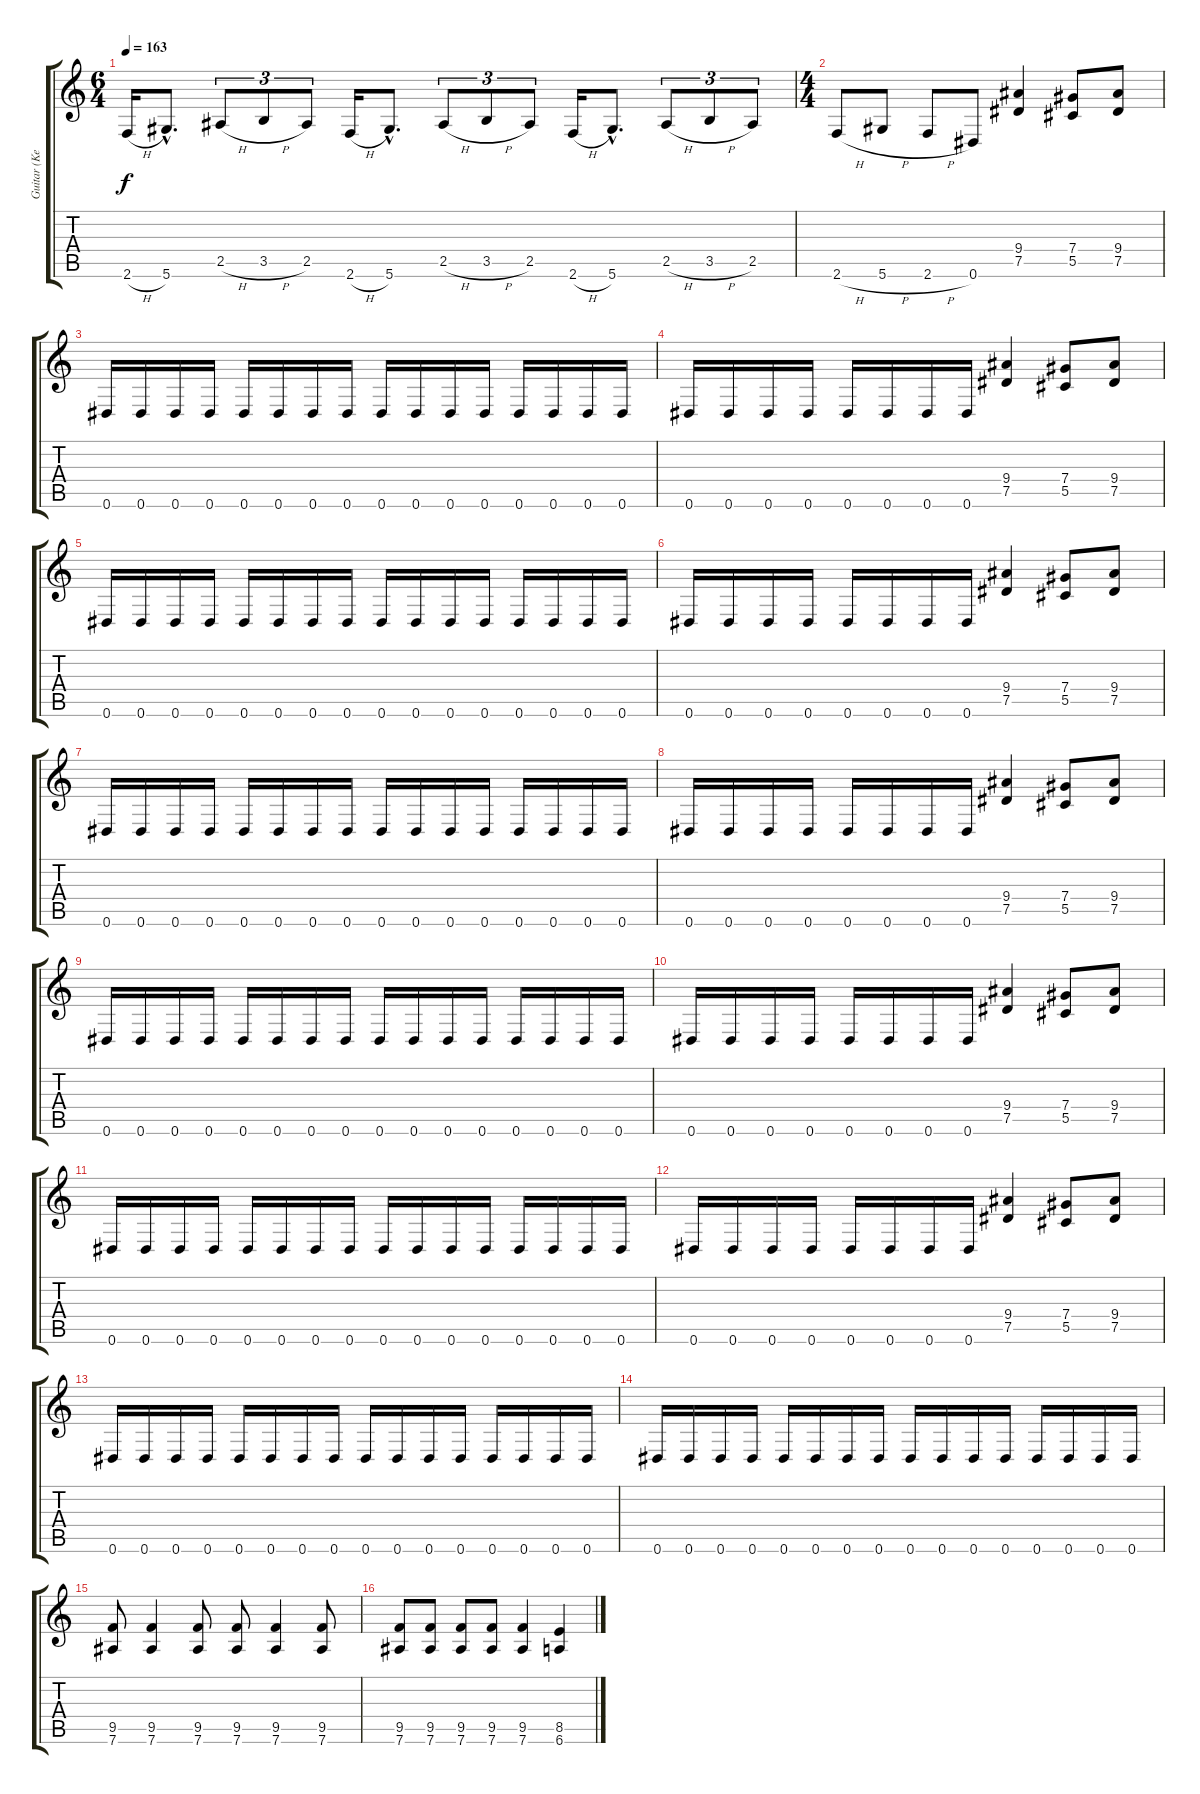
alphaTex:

\track ("Guitar (Kerry King)" "Guitar (Ke") {instrument distortionguitar}
\staff {score tabs}
\tuning (Eb4 Bb3 Gb3 Db3 Ab2 Eb2) {hide}
\ts (6 4)
\tempo 163
\clef g2
\ks c
2.6{h}.16{dy f} 5.6{hac}.8{d} 2.5{h}.8{tu (3 2)} 3.5{h}.8{tu (3 2)} 2.5.8{tu (3 2)} 2.6{h}.16 5.6{hac}.8{d} 2.5{h}.8{tu (3 2)} 3.5{h}.8{tu (3 2)} 2.5.8{tu (3 2)} 2.6{h}.16 5.6{hac}.8{d} 2.5{h}.8{tu (3 2)} 3.5{h}.8{tu (3 2)} 2.5.8{tu (3 2)} |
\ts (4 4)
2.6{h}.8 5.6{h}.8 2.6{h}.8 0.6.8 (9.4 7.5).4 (7.4 5.5).8 (9.4 7.5).8 |
0.6.16 0.6.16 0.6.16 0.6.16 0.6.16 0.6.16 0.6.16 0.6.16 0.6.16 0.6.16 0.6.16 0.6.16 0.6.16 0.6.16 0.6.16 0.6.16 |
0.6.16 0.6.16 0.6.16 0.6.16 0.6.16 0.6.16 0.6.16 0.6.16 (9.4 7.5).4 (7.4 5.5).8 (9.4 7.5).8 |
0.6.16 0.6.16 0.6.16 0.6.16 0.6.16 0.6.16 0.6.16 0.6.16 0.6.16 0.6.16 0.6.16 0.6.16 0.6.16 0.6.16 0.6.16 0.6.16 |
0.6.16 0.6.16 0.6.16 0.6.16 0.6.16 0.6.16 0.6.16 0.6.16 (9.4 7.5).4 (7.4 5.5).8 (9.4 7.5).8 |
0.6.16 0.6.16 0.6.16 0.6.16 0.6.16 0.6.16 0.6.16 0.6.16 0.6.16 0.6.16 0.6.16 0.6.16 0.6.16 0.6.16 0.6.16 0.6.16 |
0.6.16 0.6.16 0.6.16 0.6.16 0.6.16 0.6.16 0.6.16 0.6.16 (9.4 7.5).4 (7.4 5.5).8 (9.4 7.5).8 |
0.6.16 0.6.16 0.6.16 0.6.16 0.6.16 0.6.16 0.6.16 0.6.16 0.6.16 0.6.16 0.6.16 0.6.16 0.6.16 0.6.16 0.6.16 0.6.16 |
0.6.16 0.6.16 0.6.16 0.6.16 0.6.16 0.6.16 0.6.16 0.6.16 (9.4 7.5).4 (7.4 5.5).8 (9.4 7.5).8 |
0.6.16 0.6.16 0.6.16 0.6.16 0.6.16 0.6.16 0.6.16 0.6.16 0.6.16 0.6.16 0.6.16 0.6.16 0.6.16 0.6.16 0.6.16 0.6.16 |
0.6.16 0.6.16 0.6.16 0.6.16 0.6.16 0.6.16 0.6.16 0.6.16 (9.4 7.5).4 (7.4 5.5).8 (9.4 7.5).8 |
0.6.16 0.6.16 0.6.16 0.6.16 0.6.16 0.6.16 0.6.16 0.6.16 0.6.16 0.6.16 0.6.16 0.6.16 0.6.16 0.6.16 0.6.16 0.6.16 |
0.6.16 0.6.16 0.6.16 0.6.16 0.6.16 0.6.16 0.6.16 0.6.16 0.6.16 0.6.16 0.6.16 0.6.16 0.6.16 0.6.16 0.6.16 0.6.16 |
(9.5 7.6).8 (9.5 7.6).4 (9.5 7.6).8 (9.5 7.6).8 (9.5 7.6).4 (9.5 7.6).8 |
(9.5 7.6).8 (9.5 7.6).8 (9.5 7.6).8 (9.5 7.6).8 (9.5 7.6).4 (8.5 6.6).4
